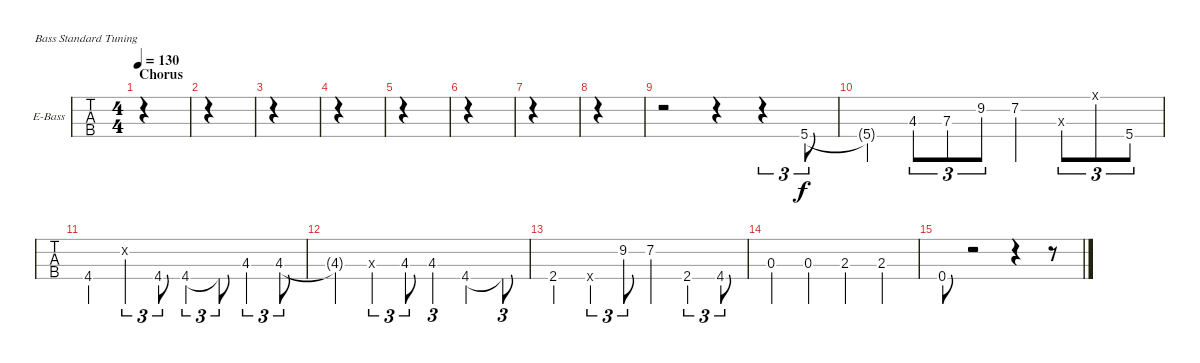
\defaultSystemsLayout 4
\bracketExtendMode groupsimilarinstruments
\firstSystemTrackNameOrientation horizontal
\otherSystemsTrackNameOrientation horizontal
\track ("2nd Layer (Overdub)" "E-Bass") {instrument electricbassfinger}
\staff {tabs}
\tuning (G2 D2 A1 E1)
\ts (4 4)
\section ("" "Chorus")
\tempo 130
\clef f4
\scale
0.479821
\ks c
|
\scale
0.26009 |
\scale
0.26009 |
\scale
0.333333 |
\scale
0.333333 |
\scale
0.333333 |
\scale
0.333333 |
\scale
0.333333 |
\scale
0.333333 r.2 r.4 r.4{tu (3 2)} 5.4.8{tu (3 2)} |
\scale
0.333333 5.4{t}.4 4.3.8{tu (3 2)} 7.3.8{tu (3 2)} 9.2.8{tu (3 2)} 7.2.4 0.3{x}.8{tu (3 2)} 0.1{x}.8{tu (3 2)} 5.4.8{tu (3 2)} |
\scale
0.333333 4.4.4 0.2{x}.4{tu (3 2)} 4.4.8{tu (3 2)} 4.4.4{tu (3 2)} 4.4{t}.8{tu (3 2)} 4.3.4{tu (3 2)} 4.3.8{tu (3 2)} |
\scale
0.333333 4.3{t}.4 4.3{x}.4{tu (3 2)} 4.3.8{tu (3 2)} 4.3.4{tu (3 2)} 4.4.4 4.4{t}.8{tu (3 2)} |
\scale
0.333333 2.4.4 2.4{x}.4{tu (3 2)} 9.2.8{tu (3 2)} 7.2.4 2.4.4{tu (3 2)} 4.4.8{tu (3 2)} |
\scale
0.333333 0.3.4 0.3.4 2.3.4 2.3.4 |
\scale
0.333333 0.4.8 r.2 r.4 r.8
